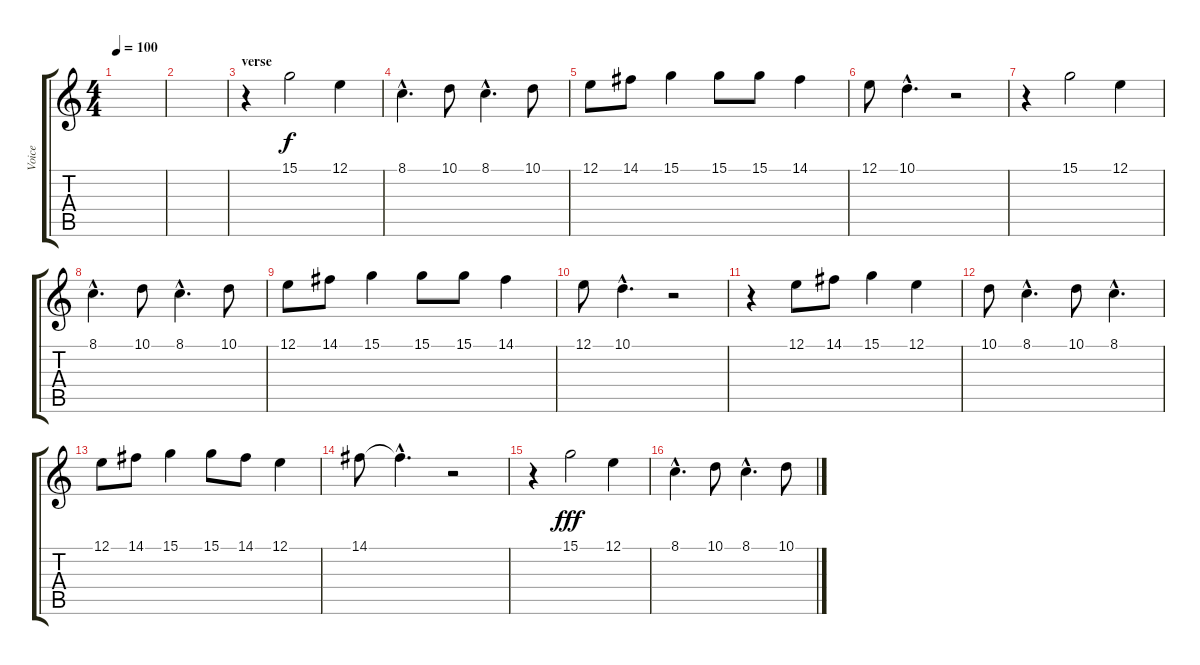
\track ("Voice" "Voice") {instrument choiraahs}
\staff {score tabs}
\tuning (E4 B3 G3 D3 A2 E2) {hide}
\ts (4 4)
\tempo 100
\clef g2
\ks c
|
|
\section ("" "verse")
r.4 15.1.2 12.1.4 |
8.1{hac}.4{d} 10.1.8 8.1{hac}.4{d} 10.1.8 |
12.1.8 14.1.8 15.1.4 15.1.8 15.1.8 14.1.4 |
12.1.8 10.1{hac}.4{d} r.2 |
r.4 15.1.2 12.1.4 |
8.1{hac}.4{d} 10.1.8 8.1{hac}.4{d} 10.1.8 |
12.1.8 14.1.8 15.1.4 15.1.8 15.1.8 14.1.4 |
12.1.8 10.1{hac}.4{d} r.2 |
r.4 12.1.8 14.1.8 15.1.4 12.1.4 |
10.1.8 8.1{hac}.4{d} 10.1.8 8.1{hac}.4{d} |
12.1.8 14.1.8 15.1.4 15.1.8 14.1.8 12.1.4 |
14.1.8 14.1{hac t}.4{d dy f} r.2 |
r.4 15.1.2{dy fff} 12.1.4 |
8.1{hac}.4{d} 10.1.8 8.1{hac}.4{d} 10.1.8
